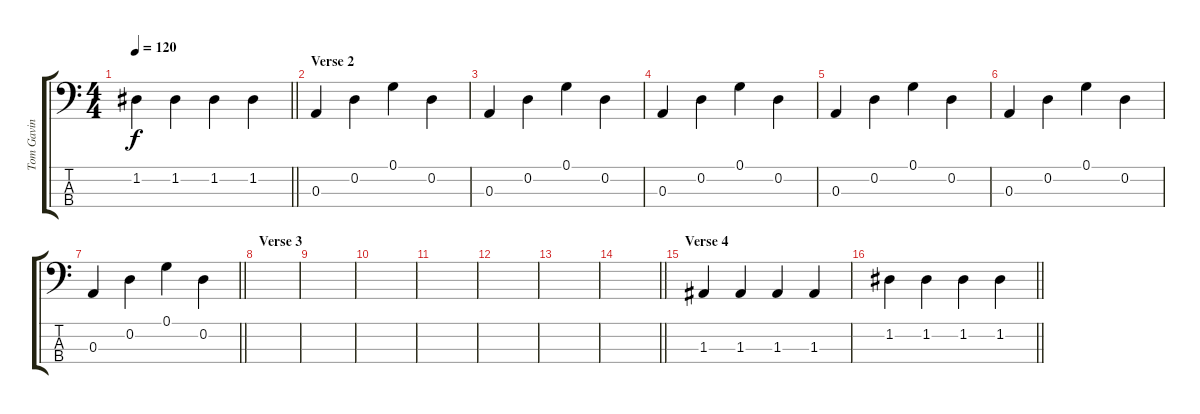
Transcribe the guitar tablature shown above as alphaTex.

\track ("Tom Gavin" "Tom Gavin") {instrument electricbassfinger}
\staff {score tabs}
\tuning (G2 D2 A1 E1) {hide}
\ts (4 4)
\tempo 120
\clef f4
\barLineRight lightlight
\ks c
1.2.4{dy f} 1.2.4 1.2.4 1.2.4 |
\section ("" "Verse 2")
0.3.4 0.2.4 0.1.4 0.2.4 |
0.3.4 0.2.4 0.1.4 0.2.4 |
0.3.4 0.2.4 0.1.4 0.2.4 |
0.3.4 0.2.4 0.1.4 0.2.4 |
0.3.4 0.2.4 0.1.4 0.2.4 |
\barLineRight lightlight
0.3.4 0.2.4 0.1.4 0.2.4 |
\section ("" "Verse 3")
|
|
|
|
|
|
\barLineRight lightlight
|
\section ("" "Verse 4")
1.3.4 1.3.4 1.3.4 1.3.4 |
\barLineRight lightlight
1.2.4 1.2.4 1.2.4 1.2.4
